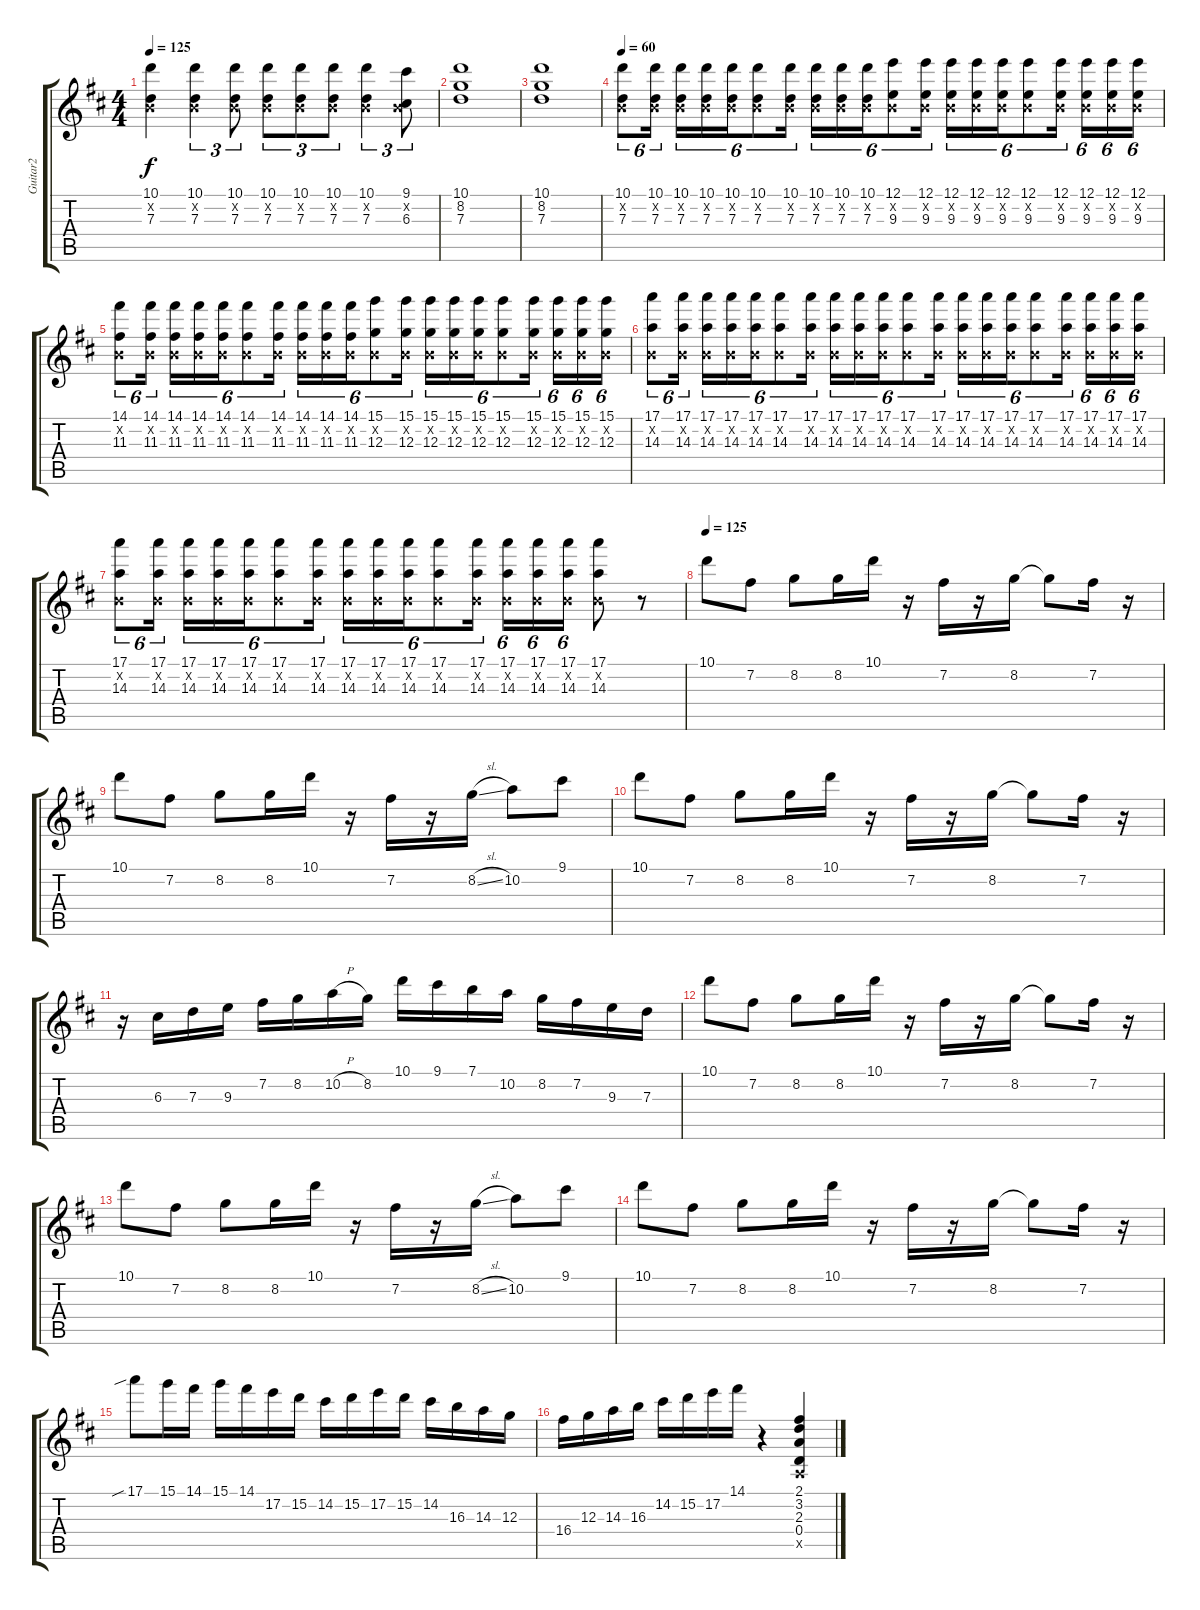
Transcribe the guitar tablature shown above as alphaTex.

\track ("Guitar2" "Guitar2") {instrument acousticguitarsteel}
\staff {score tabs}
\tuning (E4 B3 G3 D3 A2 E2) {hide}
\ts (4 4)
\tempo 125
\clef g2
\ks d
(10.1 0.2{x} 7.3).4{dy f} (10.1 0.2{x} 7.3).4{tu (3 2)} (10.1 0.2{x} 7.3).8{tu (3 2)} (10.1 0.2{x} 7.3).8{tu (3 2)} (10.1 0.2{x} 7.3).8{tu (3 2)} (10.1 0.2{x} 7.3).8{tu (3 2)} (10.1 0.2{x} 7.3).4{tu (3 2)} (9.1 0.2{x} 6.3).8{tu (3 2)} |
(10.1 8.2 7.3).1 |
(10.1 8.2 7.3).1 |
\tempo 60
(10.1 0.2{x} 7.3).8{tu (6 4)} (10.1 0.2{x} 7.3).16{tu (6 4) beam splitsecondary} (10.1 0.2{x} 7.3).16{tu (6 4)} (10.1 0.2{x} 7.3).16{tu (6 4)} (10.1 0.2{x} 7.3).16{tu (6 4)} (10.1 0.2{x} 7.3).8{tu (6 4)} (10.1 0.2{x} 7.3).16{tu (6 4) beam splitsecondary} (10.1 0.2{x} 7.3).16{tu (6 4)} (10.1 0.2{x} 7.3).16{tu (6 4)} (10.1 0.2{x} 7.3).16{tu (6 4)} (12.1 0.2{x} 9.3).8{tu (6 4)} (12.1 0.2{x} 9.3).16{tu (6 4) beam splitsecondary} (12.1 0.2{x} 9.3).16{tu (6 4)} (12.1 0.2{x} 9.3).16{tu (6 4)} (12.1 0.2{x} 9.3).16{tu (6 4)} (12.1 0.2{x} 9.3).8{tu (6 4)} (12.1 0.2{x} 9.3).16{tu (6 4) beam splitsecondary} (12.1 0.2{x} 9.3).16{tu (6 4)} (12.1 0.2{x} 9.3).16{tu (6 4)} (12.1 0.2{x} 9.3).16{tu (6 4)} |
(14.1 0.2{x} 11.3).8{tu (6 4)} (14.1 0.2{x} 11.3).16{tu (6 4) beam splitsecondary} (14.1 0.2{x} 11.3).16{tu (6 4)} (14.1 0.2{x} 11.3).16{tu (6 4)} (14.1 0.2{x} 11.3).16{tu (6 4)} (14.1 0.2{x} 11.3).8{tu (6 4)} (14.1 0.2{x} 11.3).16{tu (6 4) beam splitsecondary} (14.1 0.2{x} 11.3).16{tu (6 4)} (14.1 0.2{x} 11.3).16{tu (6 4)} (14.1 0.2{x} 11.3).16{tu (6 4)} (15.1 0.2{x} 12.3).8{tu (6 4)} (15.1 0.2{x} 12.3).16{tu (6 4) beam splitsecondary} (15.1 0.2{x} 12.3).16{tu (6 4)} (15.1 0.2{x} 12.3).16{tu (6 4)} (15.1 0.2{x} 12.3).16{tu (6 4)} (15.1 0.2{x} 12.3).8{tu (6 4)} (15.1 0.2{x} 12.3).16{tu (6 4) beam splitsecondary} (15.1 0.2{x} 12.3).16{tu (6 4)} (15.1 0.2{x} 12.3).16{tu (6 4)} (15.1 0.2{x} 12.3).16{tu (6 4)} |
(17.1 0.2{x} 14.3).8{tu (6 4)} (17.1 0.2{x} 14.3).16{tu (6 4) beam splitsecondary} (17.1 0.2{x} 14.3).16{tu (6 4)} (17.1 0.2{x} 14.3).16{tu (6 4)} (17.1 0.2{x} 14.3).16{tu (6 4)} (17.1 0.2{x} 14.3).8{tu (6 4)} (17.1 0.2{x} 14.3).16{tu (6 4) beam splitsecondary} (17.1 0.2{x} 14.3).16{tu (6 4)} (17.1 0.2{x} 14.3).16{tu (6 4)} (17.1 0.2{x} 14.3).16{tu (6 4)} (17.1 0.2{x} 14.3).8{tu (6 4)} (17.1 0.2{x} 14.3).16{tu (6 4) beam splitsecondary} (17.1 0.2{x} 14.3).16{tu (6 4)} (17.1 0.2{x} 14.3).16{tu (6 4)} (17.1 0.2{x} 14.3).16{tu (6 4)} (17.1 0.2{x} 14.3).8{tu (6 4)} (17.1 0.2{x} 14.3).16{tu (6 4) beam splitsecondary} (17.1 0.2{x} 14.3).16{tu (6 4)} (17.1 0.2{x} 14.3).16{tu (6 4)} (17.1 0.2{x} 14.3).16{tu (6 4)} |
(17.1 0.2{x} 14.3).8{tu (6 4)} (17.1 0.2{x} 14.3).16{tu (6 4) beam splitsecondary} (17.1 0.2{x} 14.3).16{tu (6 4)} (17.1 0.2{x} 14.3).16{tu (6 4)} (17.1 0.2{x} 14.3).16{tu (6 4)} (17.1 0.2{x} 14.3).8{tu (6 4)} (17.1 0.2{x} 14.3).16{tu (6 4) beam splitsecondary} (17.1 0.2{x} 14.3).16{tu (6 4)} (17.1 0.2{x} 14.3).16{tu (6 4)} (17.1 0.2{x} 14.3).16{tu (6 4)} (17.1 0.2{x} 14.3).8{tu (6 4)} (17.1 0.2{x} 14.3).16{tu (6 4) beam splitsecondary} (17.1 0.2{x} 14.3).16{tu (6 4)} (17.1 0.2{x} 14.3).16{tu (6 4)} (17.1 0.2{x} 14.3).16{tu (6 4)} (17.1 0.2{x} 14.3).8 r.8 |
\tempo 125
10.1.8 7.2.8 8.2.8 8.2.16 10.1.16 r.16 7.2.16 r.16 8.2.16 8.2{t}.8 7.2.16 r.16 |
10.1.8 7.2.8 8.2.8 8.2.16 10.1.16 r.16 7.2.16 r.16 8.2{sl}.16 10.2.8 9.1.8 |
10.1.8 7.2.8 8.2.8 8.2.16 10.1.16 r.16 7.2.16 r.16 8.2.16 8.2{t}.8 7.2.16 r.16 |
r.16 6.3.16 7.3.16 9.3.16 7.2.16 8.2.16 10.2{h}.16 8.2.16 10.1.16 9.1.16 7.1.16 10.2.16 8.2.16 7.2.16 9.3.16 7.3.16 |
10.1.8 7.2.8 8.2.8 8.2.16 10.1.16 r.16 7.2.16 r.16 8.2.16 8.2{t}.8 7.2.16 r.16 |
10.1.8 7.2.8 8.2.8 8.2.16 10.1.16 r.16 7.2.16 r.16 8.2{sl}.16 10.2.8 9.1.8 |
10.1.8 7.2.8 8.2.8 8.2.16 10.1.16 r.16 7.2.16 r.16 8.2.16 8.2{t}.8 7.2.16 r.16 |
17.1{sib}.8 15.1.16 14.1.16 15.1.16 14.1.16 17.2.16 15.2.16 14.2.16 15.2.16 17.2.16 15.2.16 14.2.16 16.3.16 14.3.16 12.3.16 |
16.4.16 12.3.16 14.3.16 16.3.16 14.2.16 15.2.16 17.2.16 14.1.16 r.4 (2.1 3.2 2.3 0.4 0.5{x}).4
